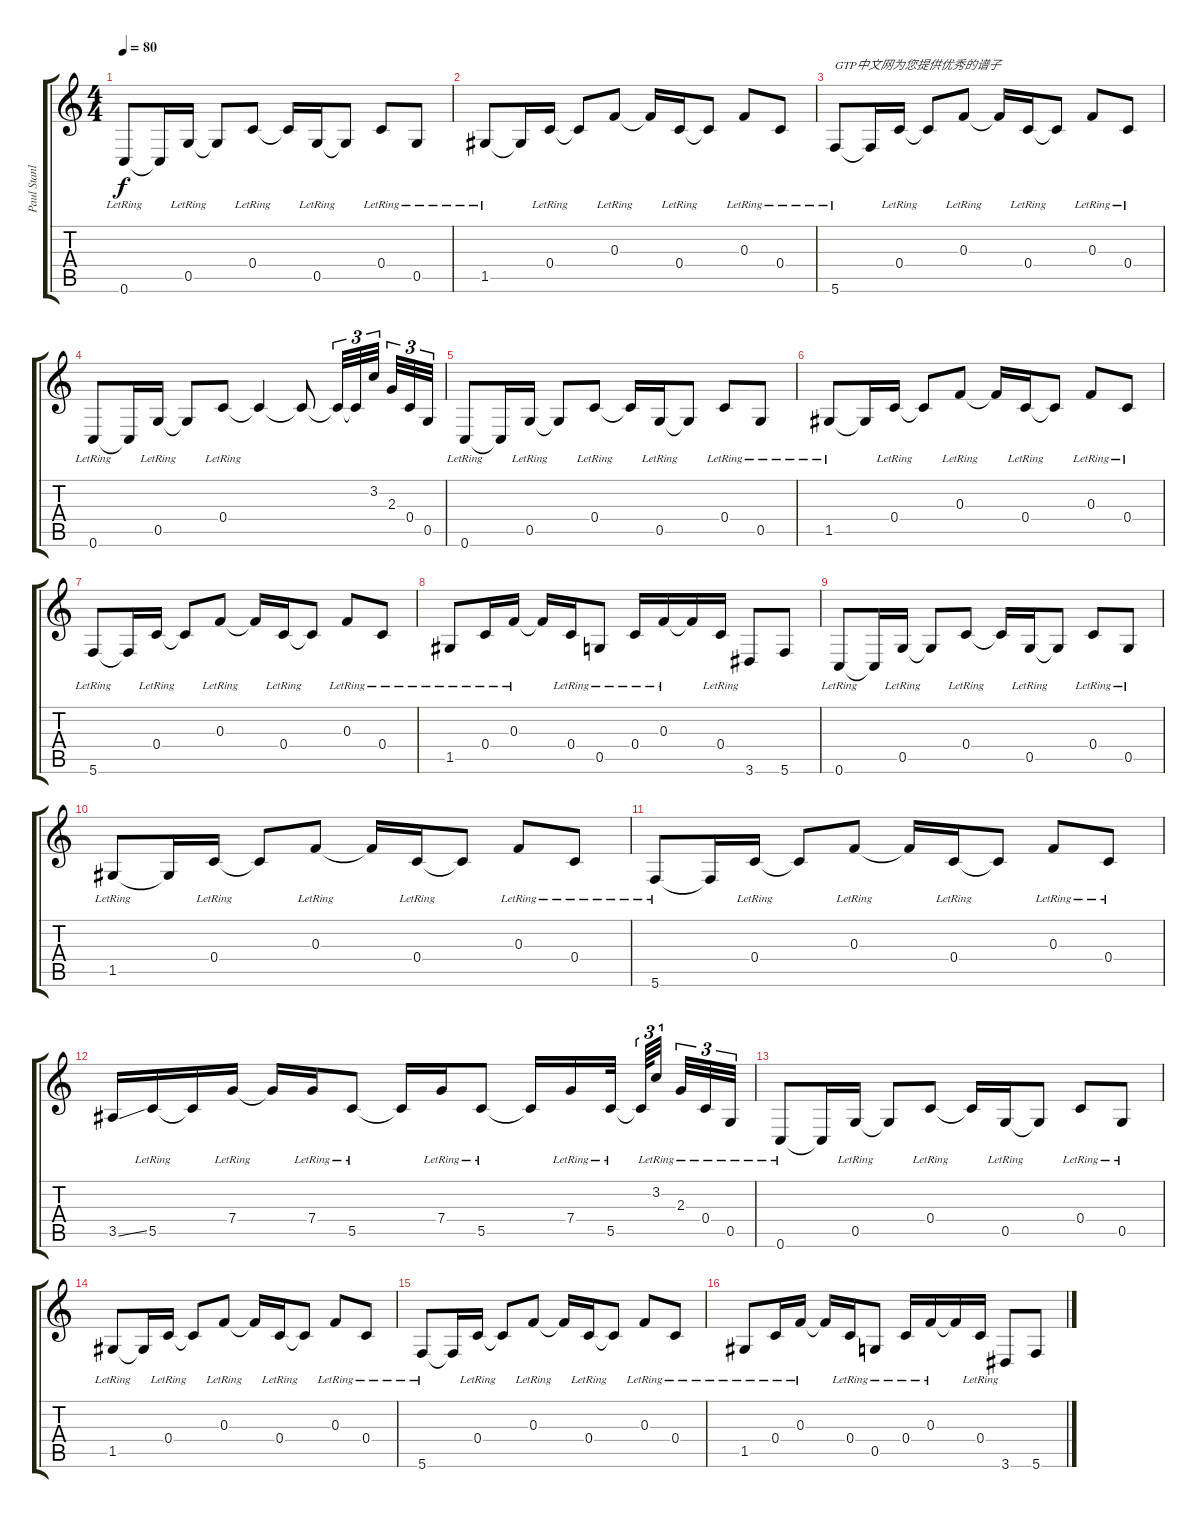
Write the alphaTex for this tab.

\track ("Paul Stanley" "Paul Stanl") {instrument acousticguitarsteel}
\staff {score tabs}
\tuning (D4 A3 F3 C3 G2 C2) {hide}
\ts (4 4)
\tempo 80
\clef g2
\ks c
0.6{lr}.8{dy f instrument acousticguitarsteel} 0.6{t}.16 0.5{lr}.16 0.5{t}.8 0.4{lr}.8 0.4{t}.16 0.5{lr}.16 0.5{t}.8 0.4{lr}.8 0.5{lr}.8 |
1.5{lr}.8 1.5{t}.16 0.4{lr}.16 0.4{t}.8 0.3{lr}.8 0.3{t}.16 0.4{lr}.16 0.4{t}.8 0.3{lr}.8 0.4{lr}.8 |
5.6{lr}.8{txt "GTP中文网为您提供优秀的谱子"} 5.6{t}.16 0.4{lr}.16 0.4{t}.8 0.3{lr}.8 0.3{t}.16 0.4{lr}.16 0.4{t}.8 0.3{lr}.8 0.4{lr}.8 |
0.6{lr}.8 0.6{t}.16 0.5{lr}.16 0.5{t}.8 0.4{lr}.8 0.4{t}.4 0.4{t}.8 0.4{t}.32{tu (3 2)} 0.4{t}.32{tu (3 2)} 3.2.32{tu (3 2)} 2.3.32{tu (3 2)} 0.4.32{tu (3 2)} 0.5.32{tu (3 2)} |
0.6{lr}.8 0.6{t}.16 0.5{lr}.16 0.5{t}.8 0.4{lr}.8 0.4{t}.16 0.5{lr}.16 0.5{t}.8 0.4{lr}.8 0.5{lr}.8 |
1.5{lr}.8 1.5{t}.16 0.4{lr}.16 0.4{t}.8 0.3{lr}.8 0.3{t}.16 0.4{lr}.16 0.4{t}.8 0.3{lr}.8 0.4{lr}.8 |
5.6{lr}.8 5.6{t}.16 0.4{lr}.16 0.4{t}.8 0.3{lr}.8 0.3{t}.16 0.4{lr}.16 0.4{t}.8 0.3{lr}.8 0.4{lr}.8 |
1.5{lr}.8 0.4{lr}.16 0.3{lr}.16 0.3{t}.16 0.4{lr}.16 0.5{lr}.8 0.4{lr}.16 0.3{lr}.16 0.3{t}.16 0.4{lr}.16 3.6.8 5.6.8 |
0.6{lr}.8 0.6{t}.16 0.5{lr}.16 0.5{t}.8 0.4{lr}.8 0.4{t}.16 0.5{lr}.16 0.5{t}.8 0.4{lr}.8 0.5{lr}.8 |
1.5{lr}.8 1.5{t}.16 0.4{lr}.16 0.4{t}.8 0.3{lr}.8 0.3{t}.16 0.4{lr}.16 0.4{t}.8 0.3{lr}.8 0.4{lr}.8 |
5.6{lr}.8 5.6{t}.16 0.4{lr}.16 0.4{t}.8 0.3{lr}.8 0.3{t}.16 0.4{lr}.16 0.4{t}.8 0.3{lr}.8 0.4{lr}.8 |
3.5{ss}.16 5.5{lr}.16 5.5{t}.16 7.4{lr}.16 7.4{t}.16 7.4{lr}.16 5.5{lr}.8 5.5{t}.16 7.4{lr}.16 5.5{lr}.8 5.5{t}.16 7.4{lr}.16 5.5{lr}.32 5.5{t}.64{tu (3 2)} 3.2{lr}.32{tu (3 2)} 2.3{lr}.32{tu (3 2)} 0.4{lr}.32{tu (3 2)} 0.5{lr}.32{tu (3 2)} |
0.6{lr}.8 0.6{t}.16 0.5{lr}.16 0.5{t}.8 0.4{lr}.8 0.4{t}.16 0.5{lr}.16 0.5{t}.8 0.4{lr}.8 0.5{lr}.8 |
1.5{lr}.8 1.5{t}.16 0.4{lr}.16 0.4{t}.8 0.3{lr}.8 0.3{t}.16 0.4{lr}.16 0.4{t}.8 0.3{lr}.8 0.4{lr}.8 |
5.6{lr}.8 5.6{t}.16 0.4{lr}.16 0.4{t}.8 0.3{lr}.8 0.3{t}.16 0.4{lr}.16 0.4{t}.8 0.3{lr}.8 0.4{lr}.8 |
1.5{lr}.8 0.4{lr}.16 0.3{lr}.16 0.3{t}.16 0.4{lr}.16 0.5{lr}.8 0.4{lr}.16 0.3{lr}.16 0.3{t}.16 0.4{lr}.16 3.6.8 5.6.8
